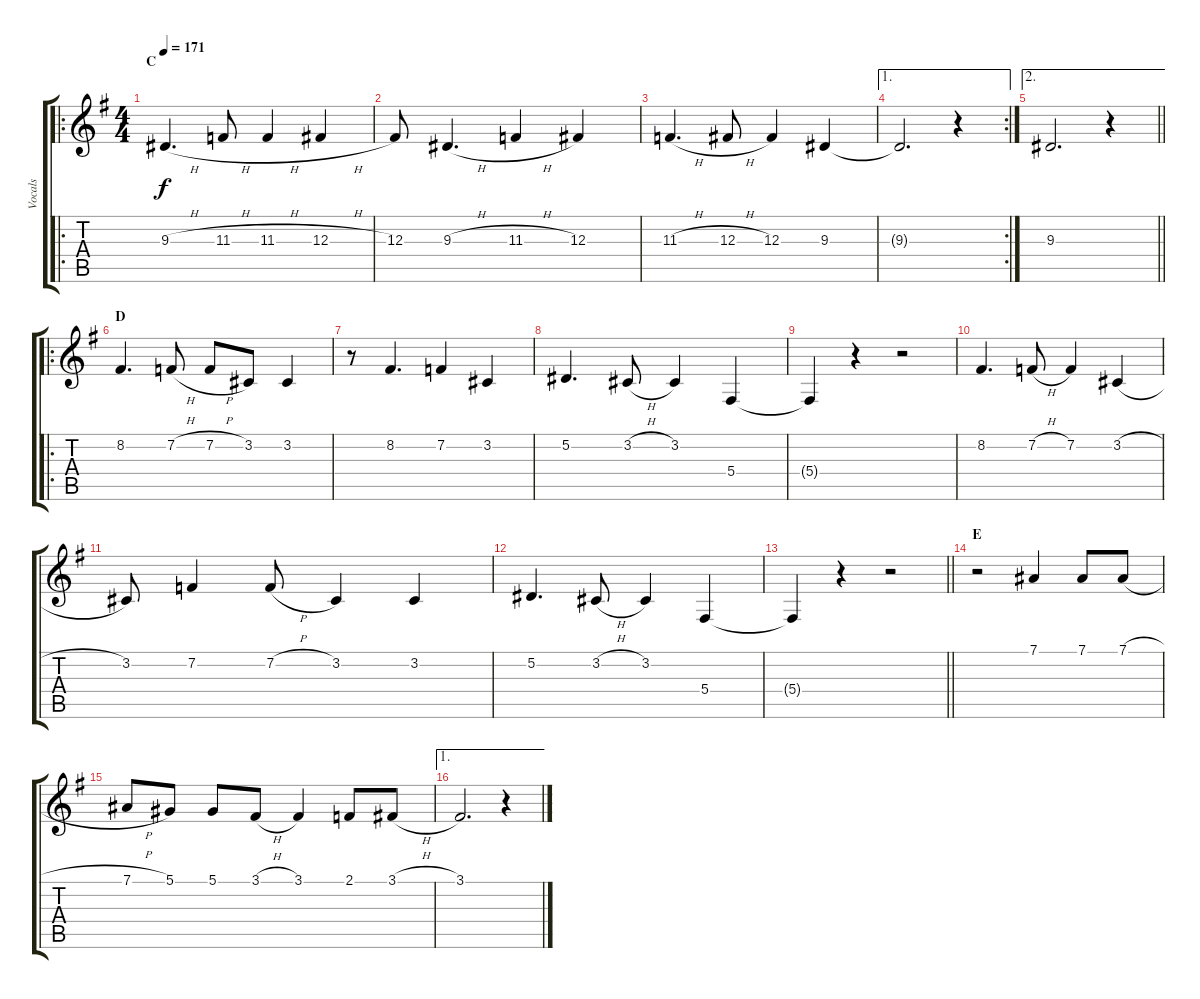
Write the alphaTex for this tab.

\track ("Vocals" "Vocals") {instrument choiraahs}
\staff {score tabs}
\tuning (Eb4 Bb3 Gb3 Db3 Ab2 Eb2) {hide}
\ro
\ts (4 4)
\section ("" "C")
\tempo 171
\clef g2
\ks g
9.3{h}.4{d dy f} 11.3{h}.8 11.3{h}.4 12.3{h}.4 |
12.3.8 9.3{h}.4{d} 11.3{h}.4 12.3.4 |
11.3{h}.4{d} 12.3{h}.8 12.3.4 9.3.4 |
\ae 1
\rc 2
9.3{t}.2{d} r.4 |
\ae 2
\barLineRight lightlight
9.3.2{d} r.4 |
\ro
\section ("" "D")
8.2.4{d volume 16} 7.2{h}.8 7.2{h}.8 3.2.8 3.2.4 |
r.8 8.2.4{d} 7.2.4 3.2.4 |
5.2.4{d} 3.2{h}.8 3.2.4 5.4.4 |
5.4{t}.4 r.4 r.2 |
8.2.4{d} 7.2{h}.8 7.2.4 3.2{h}.4 |
3.2.8 7.2.4 7.2{h}.8 3.2.4 3.2.4 |
5.2.4{d} 3.2{h}.8 3.2.4 5.4.4 |
\barLineRight lightlight
5.4{t}.4 r.4 r.2 |
\section ("" "E")
r.2 7.1.4 7.1.8 7.1{h}.8 |
7.1{h}.8 5.1.8 5.1.8 3.1{h}.8 3.1.4 2.1.8 3.1{h}.8 |
\ae 1
3.1.2{d} r.4
